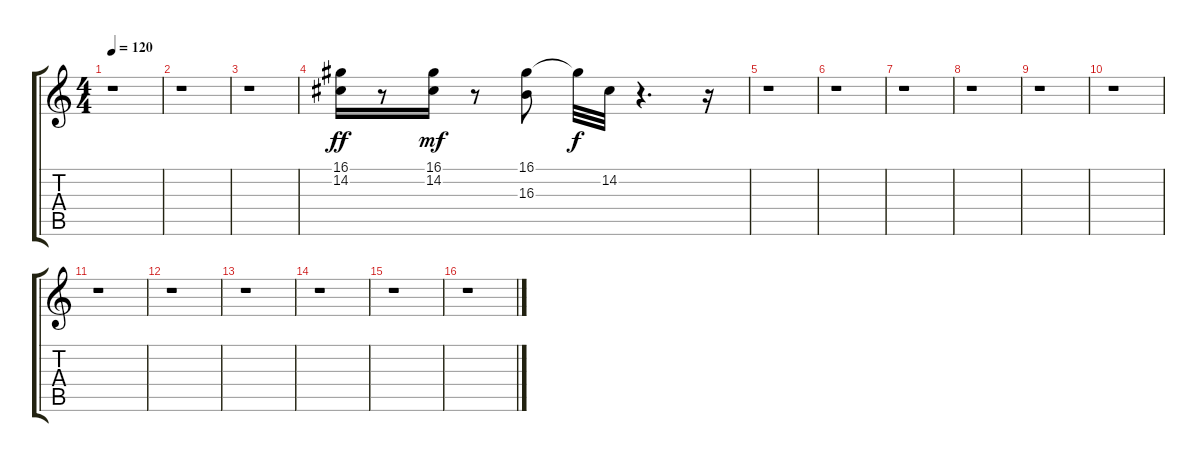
\track "" {instrument brasssection}
\staff {score tabs}
\tuning (E4 B3 G3 D3 A2 E2) {hide}
\ts (4 4)
\tempo 120
\clef g2
\ks c
r.1{dy ff} |
r.1 |
r.1 |
(16.1 14.2).16 r.8 (16.1 14.2).16{dy mf} r.8 (16.1 16.3).8 16.1{t}.32{dy f} 14.2.32 r.4{d} r.16 |
r.1 |
r.1 |
r.1 |
r.1 |
r.1 |
r.1 |
r.1 |
r.1 |
r.1 |
r.1 |
r.1 |
r.1
